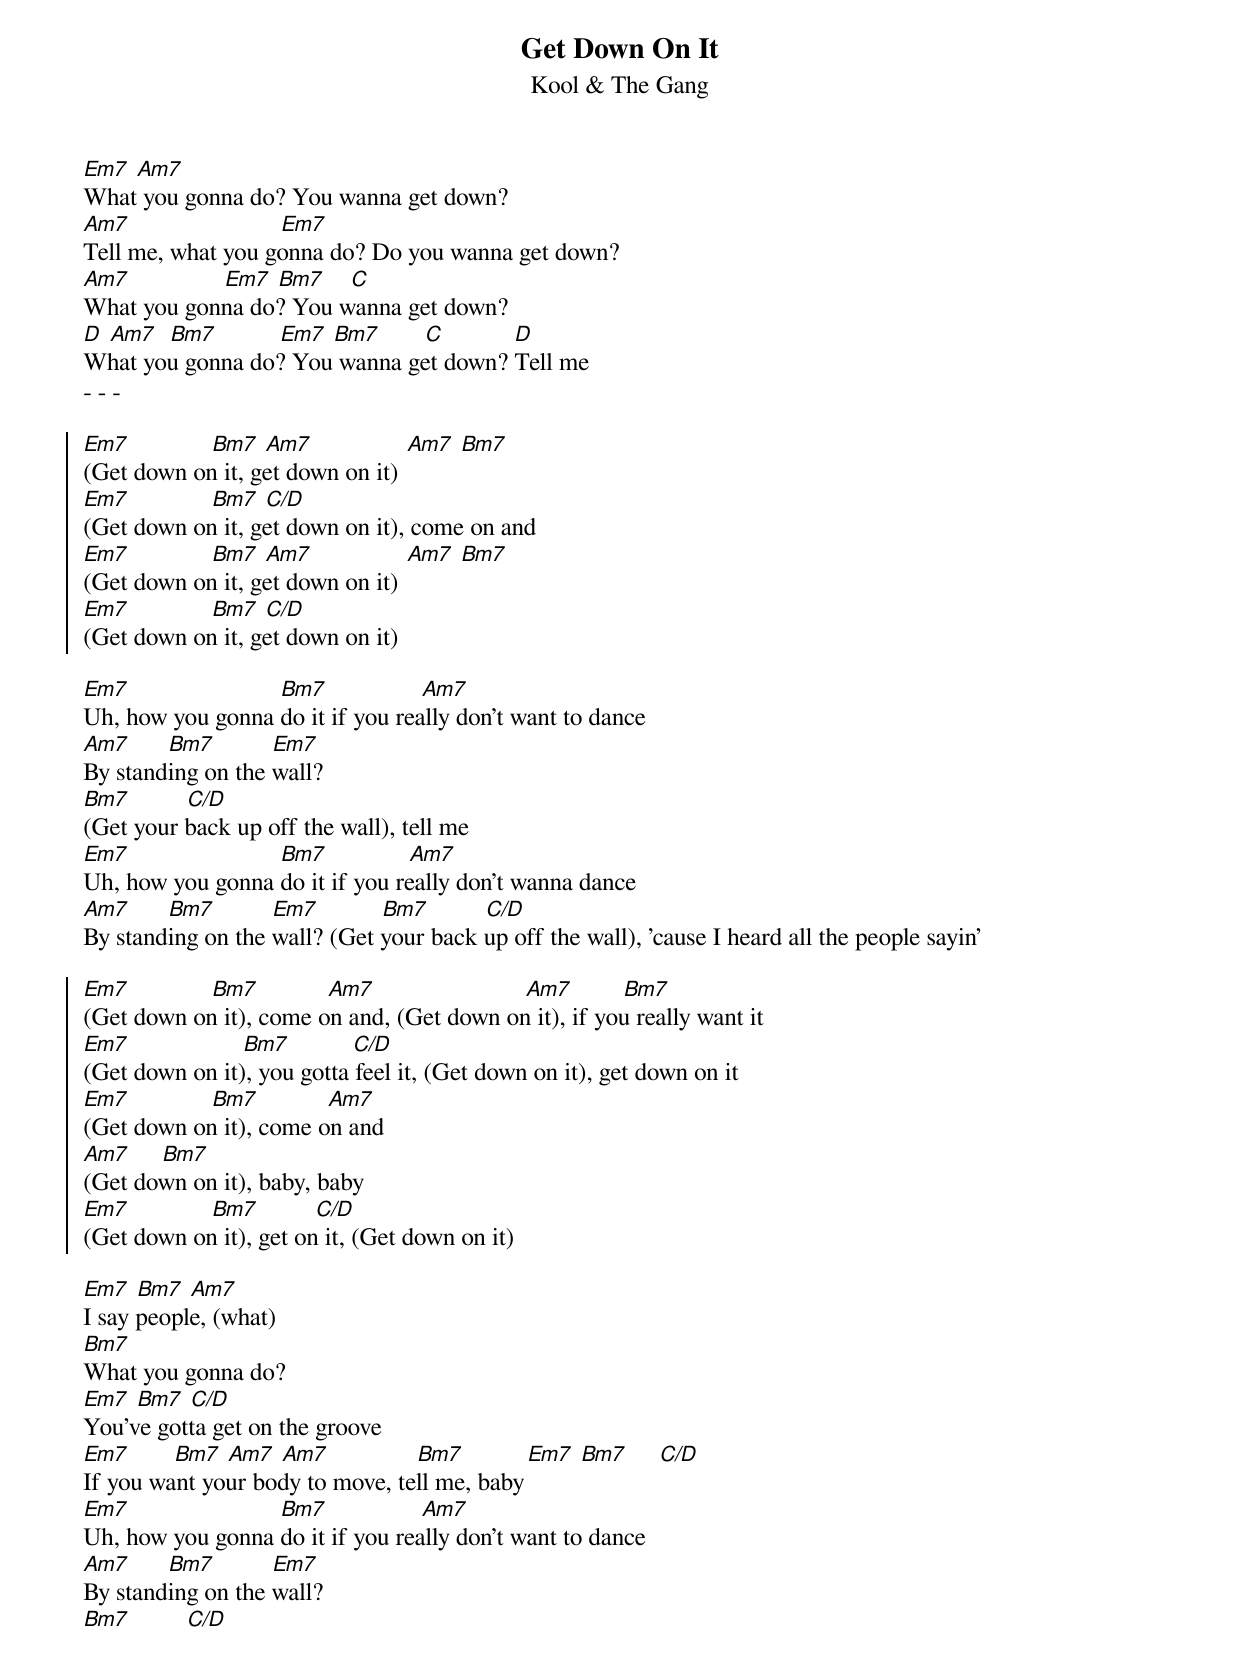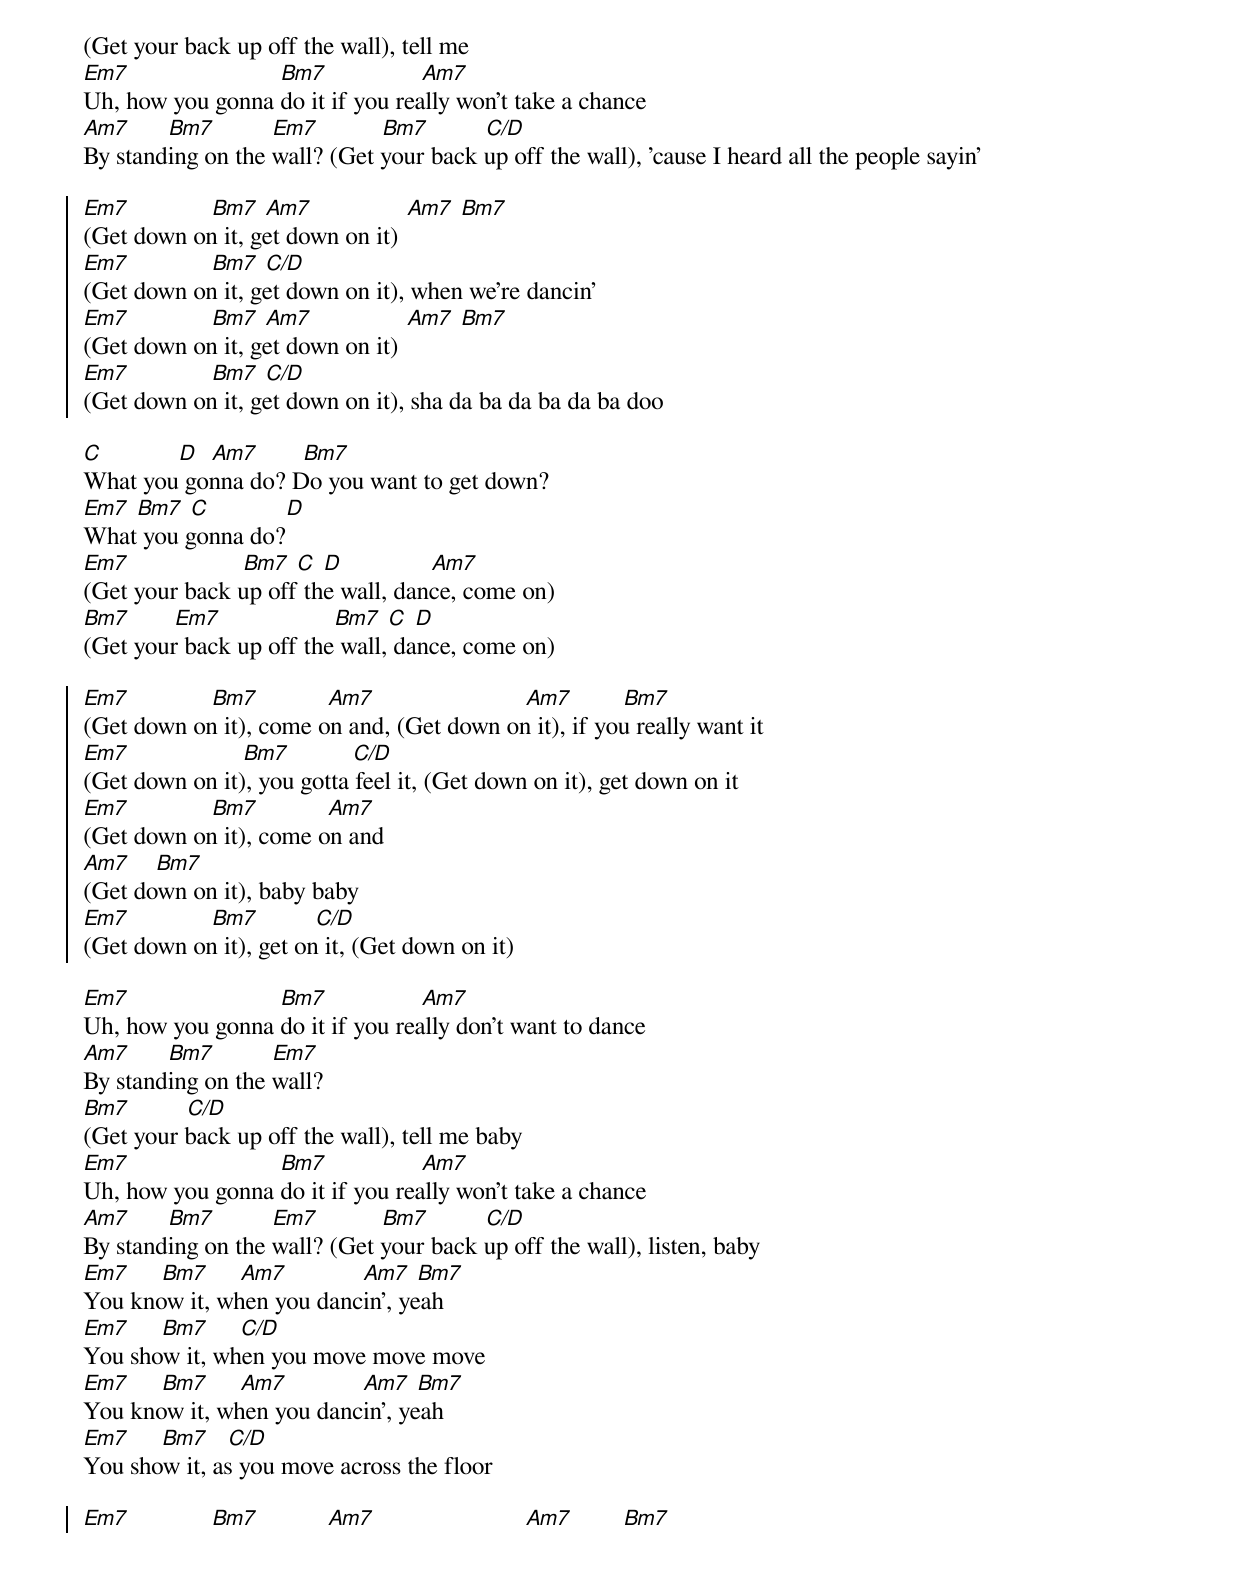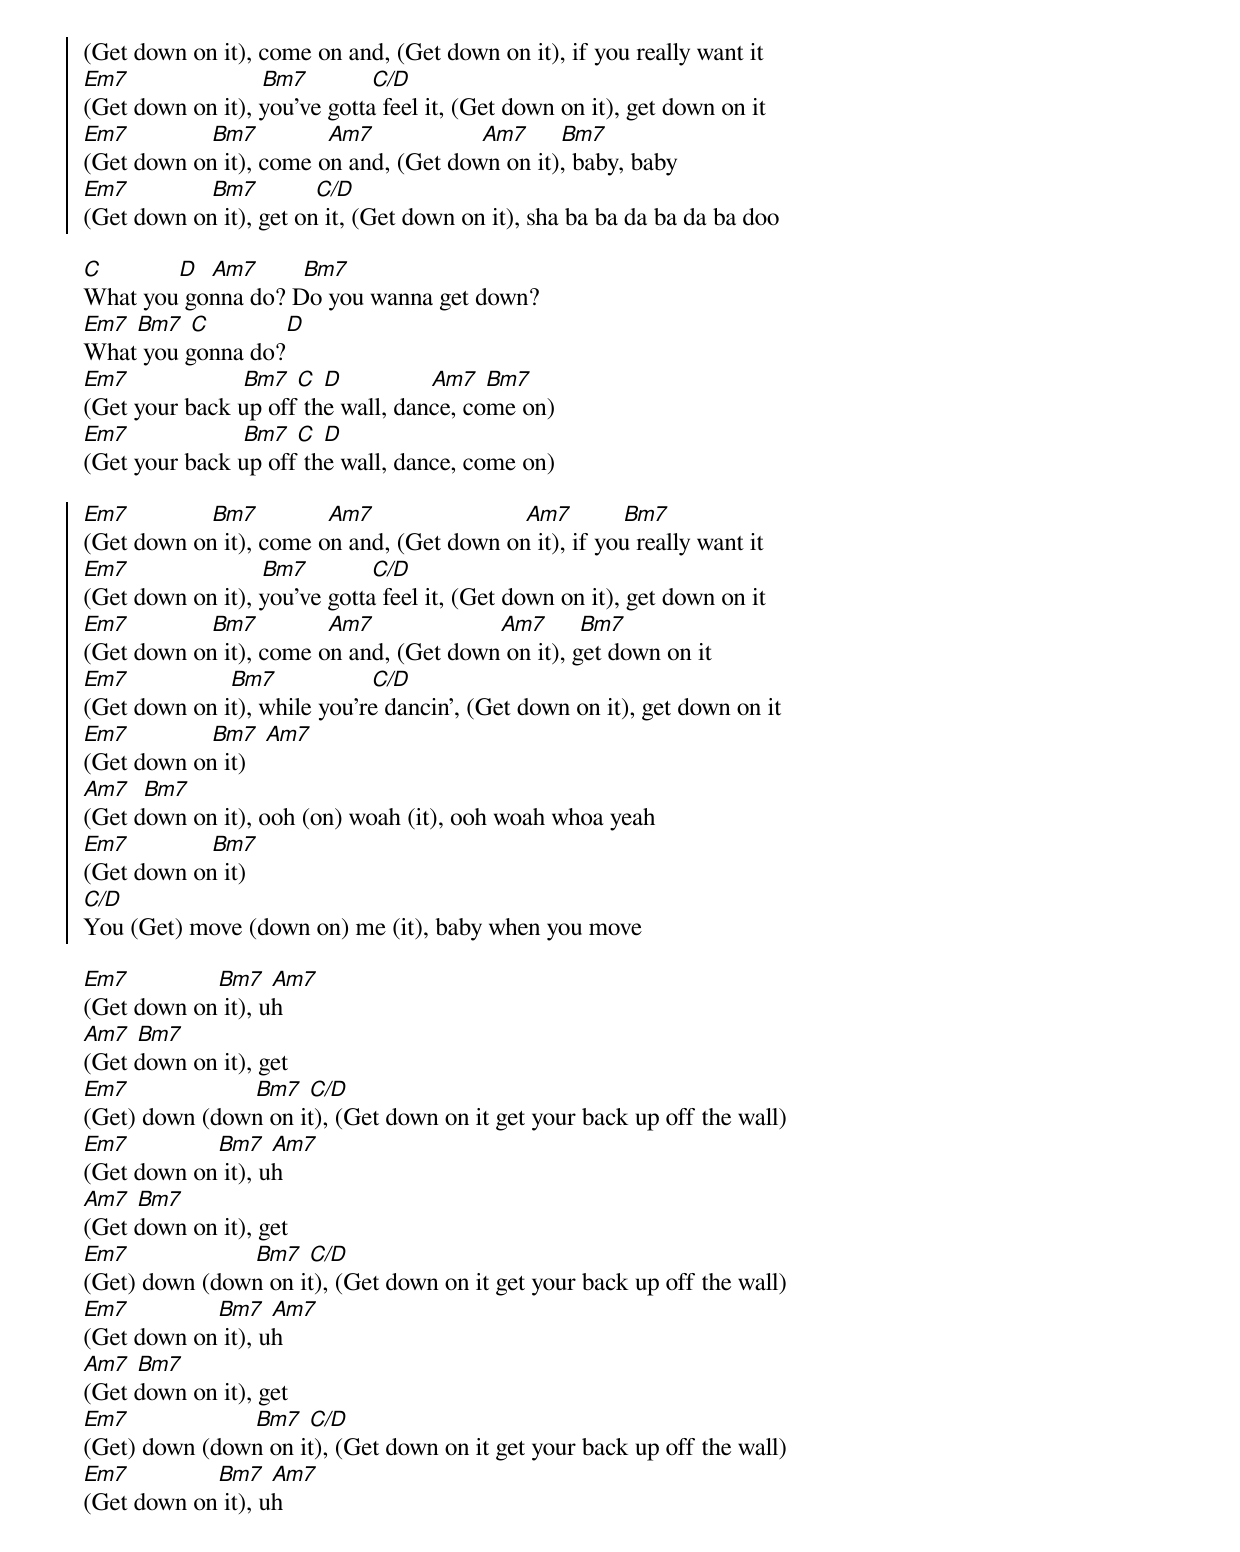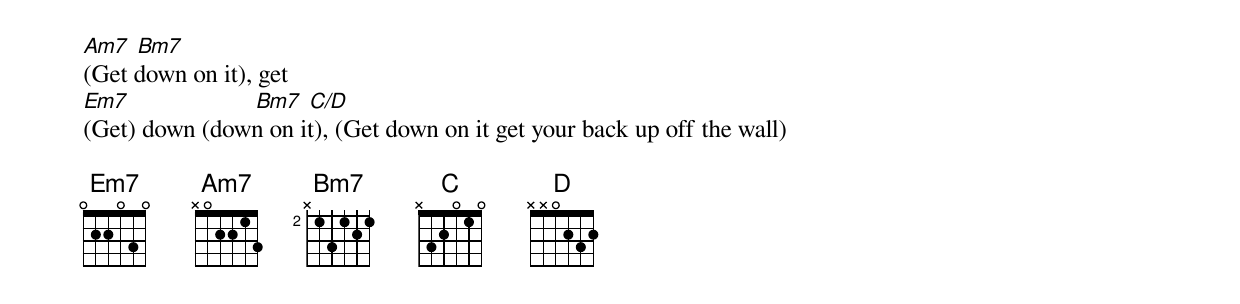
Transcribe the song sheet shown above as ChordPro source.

{t: Get Down On It}
{st: Kool & The Gang}
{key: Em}

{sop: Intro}
[Em7] [Am7]
What you gonna do? You wanna get down?
[Am7]                        [Em7]
Tell me, what you gonna do? Do you wanna get down?
[Am7]               [Em7] [Bm7]    [C]
What you gonna do? You wanna get down?
[D] [Am7]  [Bm7]          [Em7] [Bm7]       [C]           [D]
What you gonna do? You wanna get down? Tell me
- - -
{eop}

{soc}
[Em7]             [Bm7] [Am7]               [Am7] [Bm7]
(Get down on it, get down on it)
[Em7]             [Bm7] [C/D]
(Get down on it, get down on it), come on and
[Em7]             [Bm7] [Am7]               [Am7] [Bm7]
(Get down on it, get down on it)
[Em7]             [Bm7] [C/D]
(Get down on it, get down on it)
{eoc}

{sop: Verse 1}
[Em7]                        [Bm7]               [Am7]
Uh, how you gonna do it if you really don't want to dance
[Am7]      [Bm7]         [Em7]
By standing on the wall?
[Bm7]         [C/D]
(Get your back up off the wall), tell me
[Em7]                        [Bm7]             [Am7]
Uh, how you gonna do it if you really don't wanna dance
[Am7]      [Bm7]         [Em7]          [Bm7]         [C/D]
By standing on the wall? (Get your back up off the wall), 'cause I heard all the people sayin'
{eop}

{soc}
[Em7]             [Bm7]           [Am7]                        [Am7]        [Bm7]
(Get down on it), come on and, (Get down on it), if you really want it
[Em7]                  [Bm7]          [C/D]
(Get down on it), you gotta feel it, (Get down on it), get down on it
[Em7]             [Bm7]           [Am7]
(Get down on it), come on and
[Am7]     [Bm7]
(Get down on it), baby, baby
[Em7]             [Bm7]         [C/D]
(Get down on it), get on it, (Get down on it)
{eoc}

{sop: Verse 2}
[Em7] [Bm7] [Am7]
I say people, (what)
[Bm7]
What you gonna do?
[Em7] [Bm7] [C/D]
You've gotta get on the groove
[Em7]       [Bm7] [Am7] [Am7]              [Bm7]          [Em7] [Bm7]     [C/D]
If you want your body to move, tell me, baby
[Em7]                        [Bm7]               [Am7]
Uh, how you gonna do it if you really don't want to dance
[Am7]      [Bm7]         [Em7]
By standing on the wall?
[Bm7]         [C/D]
(Get your back up off the wall), tell me
[Em7]                        [Bm7]               [Am7]
Uh, how you gonna do it if you really won't take a chance
[Am7]      [Bm7]         [Em7]          [Bm7]         [C/D]
By standing on the wall? (Get your back up off the wall), 'cause I heard all the people sayin'
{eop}

{soc}
[Em7]             [Bm7] [Am7]               [Am7] [Bm7]
(Get down on it, get down on it)
[Em7]             [Bm7] [C/D]
(Get down on it, get down on it), when we're dancin'
[Em7]             [Bm7] [Am7]               [Am7] [Bm7]
(Get down on it, get down on it)
[Em7]             [Bm7] [C/D]
(Get down on it, get down on it), sha da ba da ba da ba doo
{eoc}

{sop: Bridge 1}
[C]            [D]  [Am7]       [Bm7]
What you gonna do? Do you want to get down?
[Em7] [Bm7] [C]            [D]
What you gonna do?
[Em7]                  [Bm7] [C] [D]              [Am7]
(Get your back up off the wall, dance, come on)
[Bm7]       [Em7]                  [Bm7] [C] [D]
(Get your back up off the wall, dance, come on)
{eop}

{soc}
[Em7]             [Bm7]           [Am7]                        [Am7]        [Bm7]
(Get down on it), come on and, (Get down on it), if you really want it
[Em7]                  [Bm7]          [C/D]
(Get down on it), you gotta feel it, (Get down on it), get down on it
[Em7]             [Bm7]           [Am7]
(Get down on it), come on and
[Am7]    [Bm7]
(Get down on it), baby baby
[Em7]             [Bm7]         [C/D]
(Get down on it), get on it, (Get down on it)
{eoc}

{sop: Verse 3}
[Em7]                        [Bm7]               [Am7]
Uh, how you gonna do it if you really don't want to dance
[Am7]      [Bm7]         [Em7]
By standing on the wall?
[Bm7]         [C/D]
(Get your back up off the wall), tell me baby
[Em7]                        [Bm7]               [Am7]
Uh, how you gonna do it if you really won't take a chance
[Am7]      [Bm7]         [Em7]          [Bm7]         [C/D]
By standing on the wall? (Get your back up off the wall), listen, baby
[Em7]     [Bm7]     [Am7]            [Am7] [Bm7]
You know it, when you dancin', yeah
[Em7]     [Bm7]     [C/D]
You show it, when you move move move
[Em7]     [Bm7]     [Am7]            [Am7] [Bm7]
You know it, when you dancin', yeah
[Em7]     [Bm7]   [C/D]
You show it, as you move across the floor
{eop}

{soc}
[Em7]             [Bm7]           [Am7]                        [Am7]        [Bm7]
(Get down on it), come on and, (Get down on it), if you really want it
[Em7]                     [Bm7]          [C/D]
(Get down on it), you've gotta feel it, (Get down on it), get down on it
[Em7]             [Bm7]           [Am7]                 [Am7]     [Bm7]
(Get down on it), come on and, (Get down on it), baby, baby
[Em7]             [Bm7]         [C/D]
(Get down on it), get on it, (Get down on it), sha ba ba da ba da ba doo
{eoc}

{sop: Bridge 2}
[C]            [D]  [Am7]       [Bm7]
What you gonna do? Do you wanna get down?
[Em7] [Bm7] [C]            [D]
What you gonna do?
[Em7]                  [Bm7] [C] [D]              [Am7] [Bm7]
(Get your back up off the wall, dance, come on)
[Em7]                  [Bm7] [C] [D]
(Get your back up off the wall, dance, come on)
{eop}

{soc}
[Em7]             [Bm7]           [Am7]                        [Am7]        [Bm7]
(Get down on it), come on and, (Get down on it), if you really want it
[Em7]                     [Bm7]          [C/D]
(Get down on it), you've gotta feel it, (Get down on it), get down on it
[Em7]             [Bm7]           [Am7]                    [Am7]     [Bm7]
(Get down on it), come on and, (Get down on it), get down on it
[Em7]                [Bm7]               [C/D]
(Get down on it), while you're dancin', (Get down on it), get down on it
[Em7]             [Bm7] [Am7]
(Get down on it)
[Am7]  [Bm7]
(Get down on it), ooh (on) woah (it), ooh woah whoa yeah
[Em7]             [Bm7]
(Get down on it)
[C/D]
You (Get) move (down on) me (it), baby when you move
{eoc}

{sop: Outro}
[Em7]              [Bm7] [Am7]
(Get down on it), uh
[Am7] [Bm7]
(Get down on it), get
[Em7]                    [Bm7] [C/D]
(Get) down (down on it), (Get down on it get your back up off the wall)
[Em7]              [Bm7] [Am7]
(Get down on it), uh
[Am7] [Bm7]
(Get down on it), get
[Em7]                    [Bm7] [C/D]
(Get) down (down on it), (Get down on it get your back up off the wall)
[Em7]              [Bm7] [Am7]
(Get down on it), uh
[Am7] [Bm7]
(Get down on it), get
[Em7]                    [Bm7] [C/D]
(Get) down (down on it), (Get down on it get your back up off the wall)
[Em7]              [Bm7] [Am7]
(Get down on it), uh
[Am7] [Bm7]
(Get down on it), get
[Em7]                    [Bm7] [C/D]
(Get) down (down on it), (Get down on it get your back up off the wall)
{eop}

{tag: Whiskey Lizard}
